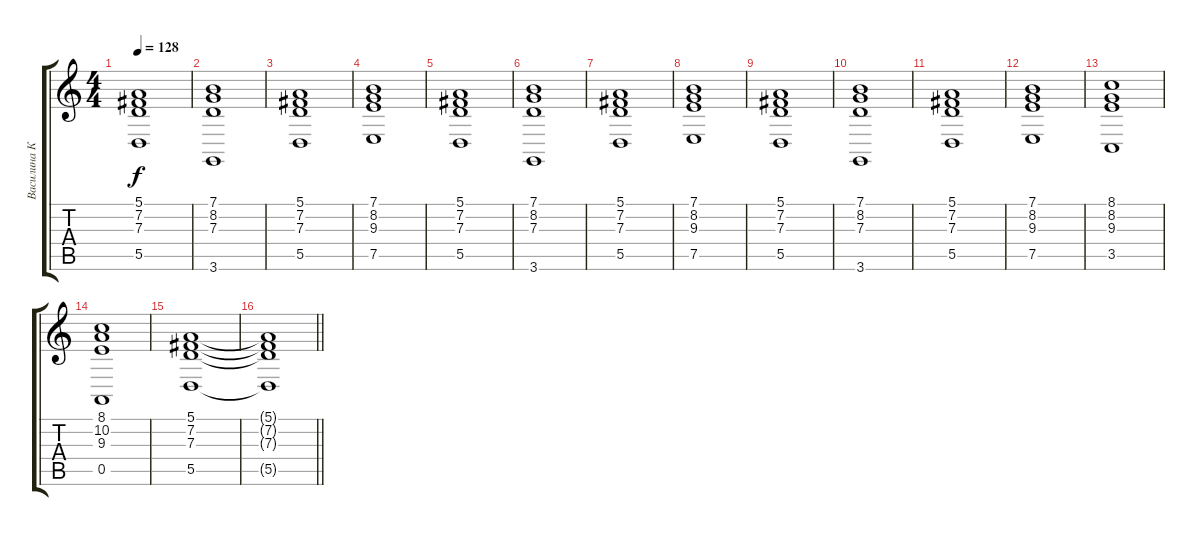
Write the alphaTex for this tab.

\track ("Василина Кичигина" "Василина К") {instrument synthstrings2}
\staff {score tabs}
\tuning (E4 B3 G3 D3 A2 E2) {hide}
\ts (4 4)
\tempo 128
\clef g2
\ks c
(5.1 7.2 7.3 5.5).1{dy f} |
(7.1 8.2 7.3 3.6).1 |
(5.1 7.2 7.3 5.5).1 |
(7.1 8.2 9.3 7.5).1 |
(5.1 7.2 7.3 5.5).1 |
(7.1 8.2 7.3 3.6).1 |
(5.1 7.2 7.3 5.5).1 |
(7.1 8.2 9.3 7.5).1 |
(5.1 7.2 7.3 5.5).1 |
(7.1 8.2 7.3 3.6).1 |
(5.1 7.2 7.3 5.5).1 |
(7.1 8.2 9.3 7.5).1 |
(8.1 8.2 9.3 3.5).1 |
(8.1 10.2 9.3 0.5).1 |
(5.1 7.2 7.3 5.5).1 |
\barLineRight lightlight
(5.1{t} 7.2{t} 7.3{t} 5.5{t}).1
